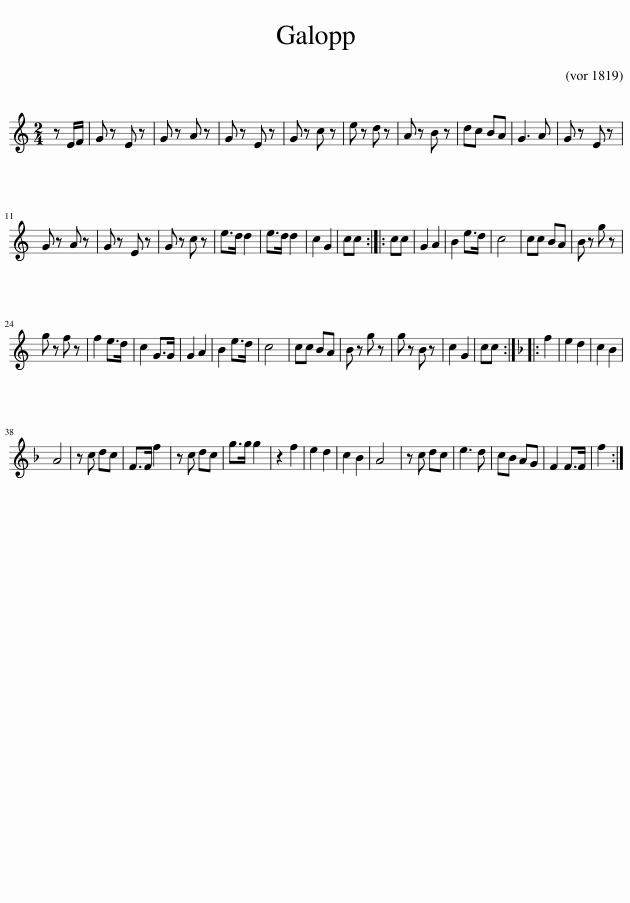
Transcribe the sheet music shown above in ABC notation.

X:1
L:1/8
M:2/4
I:linebreak $
K:C
V:1 treble
V:1
 z E/F/ | G z E z | G z A z | G z E z | G z c z | %5
 e z d z | A z B z | dc BA | G3 A | G z E z |$ %10
 G z A z | G z E z | G z c z | e>d d2 | e>d d2 | %15
 c2 G2 | cc :: cc | G2 A2 | B2 e>d | %20
 c4 | cc BA | B z g z |$ g z f z | f2 e>d | %25
 c2 G>G | G2 A2 | B2 e>d | c4 | cc BA | %30
 B z g z | g z B z | c2 G2 | cc ::[K:F] f2 | %35
 e2 d2 | c2 B2 |$ A4 | z c dc | F>F f2 | %40
 z c dc | g>g g2 | z2 f2 | e2 d2 | c2 B2 | %45
 A4 | z c dc | e3 d | cB AG | F2 F>F | %50
 f2 :| %51
